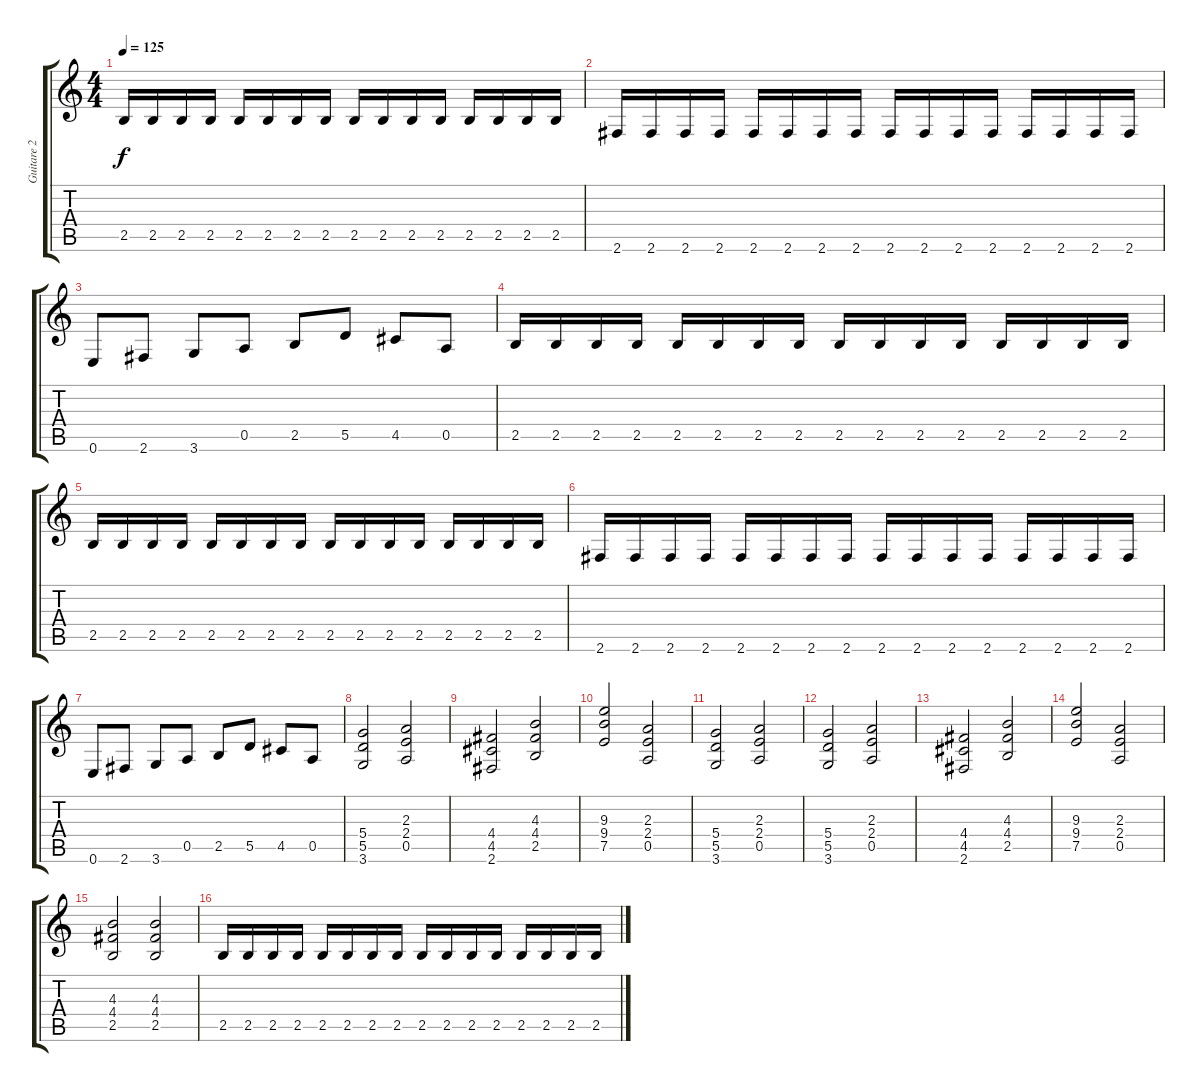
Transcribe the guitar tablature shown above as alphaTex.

\track ("Guitare 2 (rythmique)" "Guitare 2 ") {instrument overdrivenguitar}
\staff {score tabs}
\tuning (E4 B3 G3 D3 A2 E2) {hide}
\ts (4 4)
\tempo 125
\clef g2
\ks c
2.5.16{dy f} 2.5.16 2.5.16 2.5.16 2.5.16 2.5.16 2.5.16 2.5.16 2.5.16 2.5.16 2.5.16 2.5.16 2.5.16 2.5.16 2.5.16 2.5.16 |
2.6.16 2.6.16 2.6.16 2.6.16 2.6.16 2.6.16 2.6.16 2.6.16 2.6.16 2.6.16 2.6.16 2.6.16 2.6.16 2.6.16 2.6.16 2.6.16 |
0.6.8 2.6.8 3.6.8 0.5.8 2.5.8 5.5.8 4.5.8 0.5.8 |
2.5.16 2.5.16 2.5.16 2.5.16 2.5.16 2.5.16 2.5.16 2.5.16 2.5.16 2.5.16 2.5.16 2.5.16 2.5.16 2.5.16 2.5.16 2.5.16 |
2.5.16 2.5.16 2.5.16 2.5.16 2.5.16 2.5.16 2.5.16 2.5.16 2.5.16 2.5.16 2.5.16 2.5.16 2.5.16 2.5.16 2.5.16 2.5.16 |
2.6.16 2.6.16 2.6.16 2.6.16 2.6.16 2.6.16 2.6.16 2.6.16 2.6.16 2.6.16 2.6.16 2.6.16 2.6.16 2.6.16 2.6.16 2.6.16 |
0.6.8 2.6.8 3.6.8 0.5.8 2.5.8 5.5.8 4.5.8 0.5.8 |
(5.4 5.5 3.6).2 (2.3 2.4 0.5).2 |
(4.4 4.5 2.6).2 (4.3 4.4 2.5).2 |
(9.3 9.4 7.5).2 (2.3 2.4 0.5).2 |
(5.4 5.5 3.6).2 (2.3 2.4 0.5).2 |
(5.4 5.5 3.6).2 (2.3 2.4 0.5).2 |
(4.4 4.5 2.6).2 (4.3 4.4 2.5).2 |
(9.3 9.4 7.5).2 (2.3 2.4 0.5).2 |
(4.3 4.4 2.5).2 (4.3 4.4 2.5).2 |
2.5.16 2.5.16 2.5.16 2.5.16 2.5.16 2.5.16 2.5.16 2.5.16 2.5.16 2.5.16 2.5.16 2.5.16 2.5.16 2.5.16 2.5.16 2.5.16
